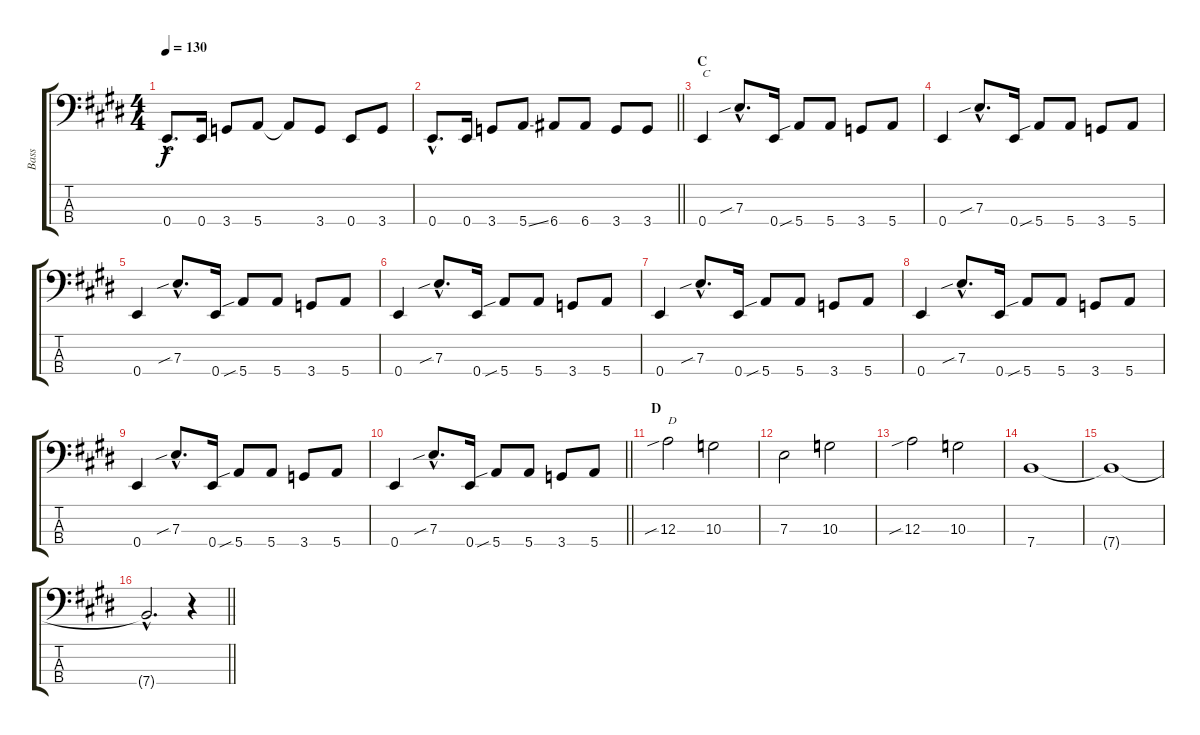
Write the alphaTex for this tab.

\track ("Bass" "Bass") {instrument electricbasspick}
\staff {score tabs}
\tuning (G2 D2 A1 E1) {hide}
\ts (4 4)
\tempo 130
\clef f4
\ks e
0.4{hac}.8{d dy f} 0.4.16 3.4.8 5.4.8 5.4{t}.8 3.4.8 0.4.8 3.4.8 |
\barLineRight lightlight
0.4{hac}.8{d} 0.4.16 3.4.8 5.4{ss}.8 6.4.8 6.4.8 3.4.8 3.4.8 |
\section ("" "C")
0.4.4{txt "C"} 7.3{sib hac}.8{d} 0.4.16 5.4{sib}.8 5.4.8 3.4.8 5.4.8 |
0.4.4 7.3{sib hac}.8{d} 0.4.16 5.4{sib}.8 5.4.8 3.4.8 5.4.8 |
0.4.4 7.3{sib hac}.8{d} 0.4.16 5.4{sib}.8 5.4.8 3.4.8 5.4.8 |
0.4.4 7.3{sib hac}.8{d} 0.4.16 5.4{sib}.8 5.4.8 3.4.8 5.4.8 |
0.4.4 7.3{sib hac}.8{d} 0.4.16 5.4{sib}.8 5.4.8 3.4.8 5.4.8 |
0.4.4 7.3{sib hac}.8{d} 0.4.16 5.4{sib}.8 5.4.8 3.4.8 5.4.8 |
0.4.4 7.3{sib hac}.8{d} 0.4.16 5.4{sib}.8 5.4.8 3.4.8 5.4.8 |
\barLineRight lightlight
0.4.4 7.3{sib hac}.8{d} 0.4.16 5.4{sib}.8 5.4.8 3.4.8 5.4.8 |
\section ("" "D")
12.3{sib}.2{txt "D"} 10.3.2 |
7.3.2 10.3.2 |
12.3{sib}.2 10.3.2 |
7.4.1 |
7.4{t}.1 |
\barLineRight lightlight
7.4{hac t}.2{d} r.4
